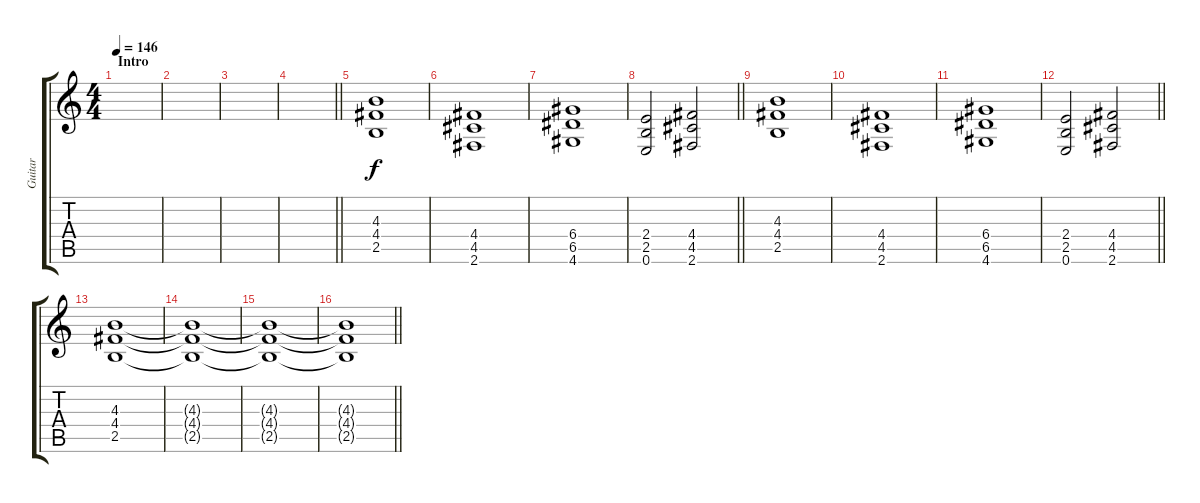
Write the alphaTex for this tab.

\track ("Guitar" "Guitar") {instrument overdrivenguitar}
\staff {score tabs}
\tuning (E4 B3 G3 D3 A2 E2) {hide}
\ts (4 4)
\section ("" "Intro")
\tempo 146
\clef g2
\ks c
|
|
|
\barLineRight lightlight
|
(4.3 4.4 2.5).1 |
(4.4 4.5 2.6).1 |
(6.4 6.5 4.6).1 |
\barLineRight lightlight
(2.4 2.5 0.6).2 (4.4 4.5 2.6).2 |
(4.3 4.4 2.5).1 |
(4.4 4.5 2.6).1 |
(6.4 6.5 4.6).1 |
\barLineRight lightlight
(2.4 2.5 0.6).2 (4.4 4.5 2.6).2 |
(4.3 4.4 2.5).1 |
(4.3{t} 4.4{t} 2.5{t}).1{volume 9} |
(4.3{t} 4.4{t} 2.5{t}).1{volume 8} |
\barLineRight lightlight
(4.3{t} 4.4{t} 2.5{t}).1{volume 7}
